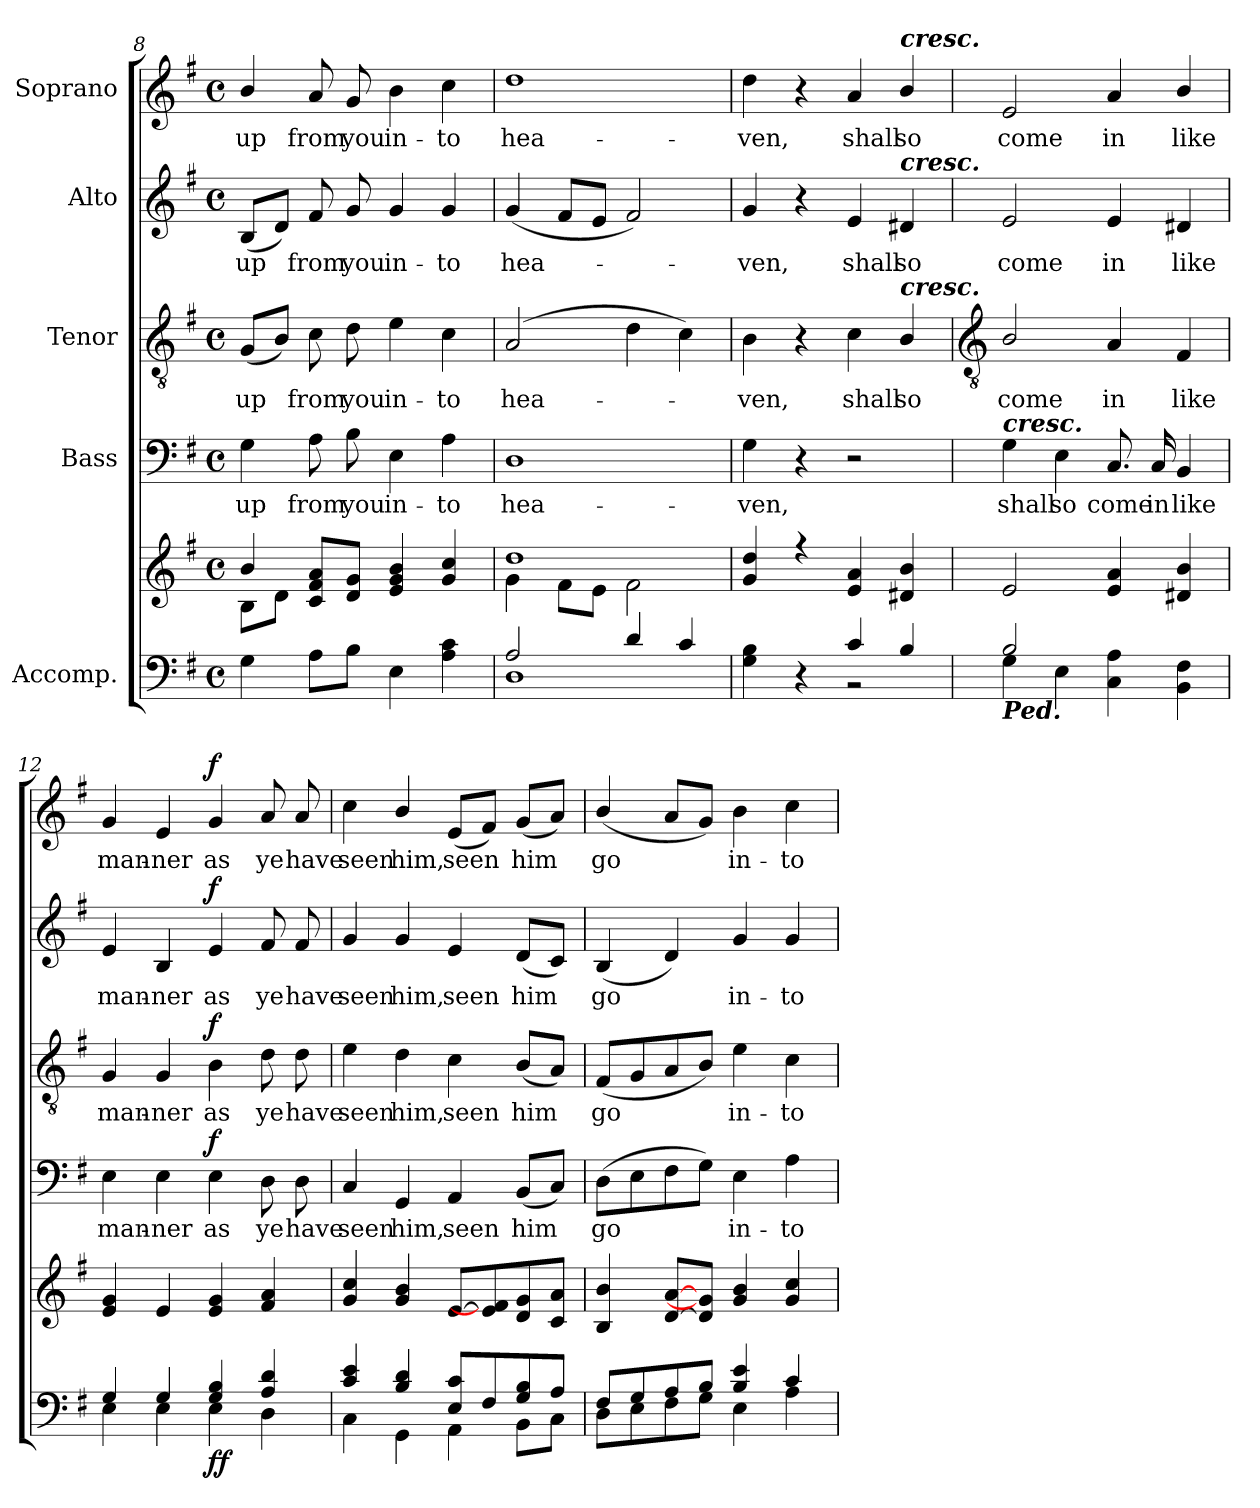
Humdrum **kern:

**kern	**kern	**dynam	**kern	**text	**dynam	**kern	**text	**dynam	**kern	**text	**dynam	**kern	**text	**dynam
*part5	*part5	*part5	*part4	*part4	*part4	*part3	*part3	*part3	*part2	*part2	*part2	*part1	*part1	*part1
*staff6	*staff5	*staff5/6	*staff4	*staff4	*staff4	*staff3	*staff3	*staff3	*staff2	*staff2	*staff2	*staff1	*staff1	*staff1
*I"Accomp.	*	*	*I"Bass	*	*	*I"Tenor	*	*	*I"Alto	*	*	*I"Soprano	*	*
*clefF4	*clefG2	*	*clefF4	*	*	*clefGv2	*	*	*clefG2	*	*	*clefG2	*	*
*k[f#]	*k[f#]	*	*k[f#]	*	*	*k[f#]	*	*	*k[f#]	*	*	*k[f#]	*	*
*G:	*G:	*	*G:	*	*	*G:	*	*	*G:	*	*	*G:	*	*
*M4/4	*M4/4	*	*M4/4	*	*	*M4/4	*	*	*M4/4	*	*	*M4/4	*	*
*met(c)	*met(c)	*	*met(c)	*	*	*met(c)	*	*	*met(c)	*	*	*met(c)	*	*
=8	=8	=8	=8	=8	=8	=8	=8	=8	=8	=8	=8	=8	=8	=8
*^	*^	*	*	*	*	*	*	*	*	*	*	*	*	*
!	!	!	!	!	!	!LO:LY:b	!	!	!LO:LY:b	!	!	!LO:LY:b	!	!	!LO:LY:b	!
1ryy	4G\	4b/	8B\L	.	4G	up	.	(<8GL	up	.	(<8BL	up	.	4b/	up	.
.	.	.	8d\J	.	.	.	.	8BJ)	.	.	8dJ)	.	.	.	.	.
!	!	!	!	!	!	!LO:LY:b	!	!	!LO:LY:b	!	!	!LO:LY:b	!	!	!LO:LY:b	!
.	8A\L	8c 8f# 8aL	2.ryy	.	8A	from	.	8c	from	.	8f#	from	.	8a	from	.
!	!	!	!	!	!	!LO:LY:b	!	!	!LO:LY:b	!	!	!LO:LY:b	!	!	!LO:LY:b	!
.	8B\J	8d 8gJ	.	.	8B	you	.	8d	you	.	8g	you	.	8g	you	.
!	!	!	!	!	!	!LO:LY:b	!	!	!LO:LY:b	!	!	!LO:LY:b	!	!	!LO:LY:b	!
.	4E\	4e 4g 4b	.	.	4E	in-	.	4e	in-	.	4g	in-	.	4b	in-	.
!	!	!	!	!	!	!LO:LY:b	!	!	!LO:LY:b	!	!	!LO:LY:b	!	!	!LO:LY:b	!
.	4A\ 4c\	4g 4cc	.	.	4A	-to	.	4c	-to	.	4g	-to	.	4cc	-to	.
=9	=9	=9	=9	=9	=9	=9	=9	=9	=9	=9	=9	=9	=9	=9	=9	=9
!	!	!	!	!	!	!LO:LY:b	!	!	!LO:LY:b	!	!	!LO:LY:b	!	!	!LO:LY:b	!
2A/	1D\	1dd	4g\	.	1D	hea-	.	(>2A	hea-	.	(<4g	hea-	.	1dd	hea-	.
.	.	.	8f#\L	.	.	.	.	.	.	.	8f#L	.	.	.	.	.
.	.	.	8e\J	.	.	.	.	.	.	.	8eJ	.	.	.	.	.
4d/	.	.	2f#\	.	.	.	.	4d	.	.	2f#)	.	.	.	.	.
4c/	.	.	.	.	.	.	.	4c)	.	.	.	.	.	.	.	.
=10	=10	=10	=10	=10	=10	=10	=10	=10	=10	=10	=10	=10	=10	=10	=10	=10
!	!	!	!	!	!	!LO:LY:b	!	!	!LO:LY:b	!	!	!LO:LY:b	!	!	!LO:LY:b	!
2ryy	4G\ 4B\	4g 4dd	1ryy	.	4G	-ven,	.	4B	ven,	.	4g	ven,	.	4dd	-ven,	.
.	4r	4r	.	.	4r	.	.	4r	.	.	4r	.	.	4r	.	.
!	!	!	!	!	!	!	!	!	!LO:LY:b	!	!	!LO:LY:b	!	!	!LO:LY:b	!
4c/	2r	4e 4a	.	.	2r	.	.	4c	shall	.	4e	shall	.	4a	shall	.
!	!	!	!	!	!	!	!	!	!	!	!	!	!	!LO:TX:a:Bi:t=cresc.	!	!
!	!	!	!	!	!	!	!	!	!	!	!LO:TX:a:Bi:t=cresc.	!	!	!	!	!
!	!	!	!	!	!	!	!	!LO:TX:a:Bi:t=cresc.	!	!	!	!	!	!	!	!
!	!	!	!	!	!	!	!	!	!LO:LY:b	!	!	!LO:LY:b	!	!	!LO:LY:b	!
4B/	.	4d#X/ 4b/	.	.	.	.	.	4B/	so	.	4d#X	so	.	4b/	so	.
!!LO:LB:g=z
=11	=11	=11	=11	=11	=11	=11	=11	=11	=11	=11	=11	=11	=11	=11	=11	=11
*	*	*	*	*	*	*	*	*clefGv2	*	*	*	*	*	*	*	*
!	!	!	!	!	!LO:TX:a:Bi:t=cresc.	!	!	!	!	!	!	!	!	!	!	!
!LO:TX:b:Bi:t=Ped.	!	!	!	!	!	!	!	!	!	!	!	!	!	!	!	!
!	!	!	!	!	!	!LO:LY:b	!	!	!LO:LY:b	!	!	!LO:LY:b	!	!	!LO:LY:b	!
2B/	4G\	2e	1ryy	.	4G	shall	.	2B/	come	.	2e	come	.	2e	come	.
!	!	!	!	!	!	!LO:LY:b	!	!	!	!	!	!	!	!	!	!
.	4E\	.	.	.	4E	so	.	.	.	.	.	.	.	.	.	.
!	!	!	!	!	!	!LO:LY:b	!	!	!LO:LY:b	!	!	!LO:LY:b	!	!	!LO:LY:b	!
2ryy	4C\ 4A\	4e 4a	.	.	8.C	come	.	4A	in	.	4e	in	.	4a	in	.
!	!	!	!	!	!	!LO:LY:b	!	!	!	!	!	!	!	!	!	!
.	.	.	.	.	16C	in	.	.	.	.	.	.	.	.	.	.
!	!	!	!	!	!	!LO:LY:b	!	!	!LO:LY:b	!	!	!LO:LY:b	!	!	!LO:LY:b	!
.	4BB\ 4F#\	4d#X/ 4b/	.	.	4BB	like	.	4F#	like	.	4d#X	like	.	4b/	like	.
=12	=12	=12	=12	=12	=12	=12	=12	=12	=12	=12	=12	=12	=12	=12	=12	=12
!	!	!	!	!	!	!LO:LY:b	!	!	!LO:LY:b	!	!	!LO:LY:b	!	!	!LO:LY:b	!
4G/	4E\	4e 4g	1ryy	.	4E	man-	.	4G	man-	.	4e	man-	.	4g	man-	.
!	!	!	!	!	!	!LO:LY:b	!	!	!LO:LY:b	!	!	!LO:LY:b	!	!	!LO:LY:b	!
4G/	4E\	4e	.	.	4E	-ner	.	4G	-ner	.	4B	-ner	.	4e	-ner	.
!	!	!	!	!LO:DY:b=2	!	!LO:LY:b	!	!	!LO:LY:b	!	!	!LO:LY:b	!	!	!LO:LY:b	!
!	!	!	!	!LO:DY:n=1:b	!	!	!LO:DY:b	!	!	!LO:DY:b	!	!	!LO:DY:b	!	!	!LO:DY:b
4G/ 4B/	4E\	4e 4g	.	f f	4E	as	f	4B	as	f	4e	as	f	4g	as	f
!	!	!	!	!	!	!LO:LY:b	!	!	!LO:LY:b	!	!	!LO:LY:b	!	!	!LO:LY:b	!
4A/ 4d/	4D\	4f# 4a	.	.	8D	ye	.	8d	ye	.	8f#	ye	.	8a	ye	.
!	!	!	!	!	!	!LO:LY:b	!	!	!LO:LY:b	!	!	!LO:LY:b	!	!	!LO:LY:b	!
.	.	.	.	.	8D	have	.	8d	have	.	8f#	have	.	8a	have	.
=13	=13	=13	=13	=13	=13	=13	=13	=13	=13	=13	=13	=13	=13	=13	=13	=13
!	!	!	!	!	!	!LO:LY:b	!	!	!LO:LY:b	!	!	!LO:LY:b	!	!	!LO:LY:b	!
4c/ 4e/	4C\	4g 4cc	1ryy	.	4C	seen	.	4e	seen	.	4g	seen	.	4cc	seen	.
!	!	!	!	!	!	!LO:LY:b	!	!	!LO:LY:b	!	!	!LO:LY:b	!	!	!LO:LY:b	!
4B/ 4d/	4GG\	4g/ 4b/	.	.	4GG	him,	.	4d	him,	.	4g	him,	.	4b/	him,	.
!	!	!	!	!	!	!LO:LY:b	!	!	!LO:LY:b	!	!	!LO:LY:b	!	!	!LO:LY:b	!
8E/ 8c/L	4AA\	[8eL	.	.	4AA	seen	.	4c	seen	.	4e	seen	.	(<8eL	seen	.
8F#/	.	8e] 8f#]	.	.	.	.	.	.	.	.	.	.	.	8f#J)	.	.
!	!	!	!	!	!	!LO:LY:b	!	!	!LO:LY:b	!	!	!LO:LY:b	!	!	!LO:LY:b	!
8G/ 8B/	8BB\L	8d 8g	.	.	(<8BBL	him	.	(<8BL	him	.	(<8dL	him	.	(<8gL	him	.
8A/J	8C\J	8c 8aJ	.	.	8CJ)	.	.	8AJ)	.	.	8cJ)	.	.	8aJ)	.	.
=14	=14	=14	=14	=14	=14	=14	=14	=14	=14	=14	=14	=14	=14	=14	=14	=14
!	!	!	!	!	!	!LO:LY:b	!	!	!LO:LY:b	!	!	!LO:LY:b	!	!	!LO:LY:b	!
8F#/L	8D\L	4B/ 4b/	1ryy	.	(>8DL	go	.	(<8F#L	go	.	(<4B	go	.	(<4b/	go	.
8G/	8E\	.	.	.	8E	.	.	8G	.	.	.	.	.	.	.	.
8A/	8F#\	[8d [8aL	.	.	8F#	.	.	8A	.	.	4d)	.	.	8aL	.	.
8B/J	8G\J	8d] 8g]J	.	.	8GJ)	.	.	8BJ)	.	.	.	.	.	8gJ)	.	.
!	!	!	!	!	!	!LO:LY:b	!	!	!LO:LY:b	!	!	!LO:LY:b	!	!	!LO:LY:b	!
4B/ 4e/	4E\	4g 4b	.	.	4E	in-	.	4e	in-	.	4g	in-	.	4b	in-	.
!	!	!	!	!	!	!LO:LY:b	!	!	!LO:LY:b	!	!	!LO:LY:b	!	!	!LO:LY:b	!
4c/	4A\	4g 4cc	.	.	4A	-to	.	4c	-to	.	4g	-to	.	4cc	-to	.
*v	*v	*	*	*	*	*	*	*	*	*	*	*	*	*	*	*
*	*v	*v	*	*	*	*	*	*	*	*	*	*	*	*	*
=	=	=	=	=	=	=	=	=	=	=	=	=	=	=
*-	*-	*-	*-	*-	*-	*-	*-	*-	*-	*-	*-	*-	*-	*-
